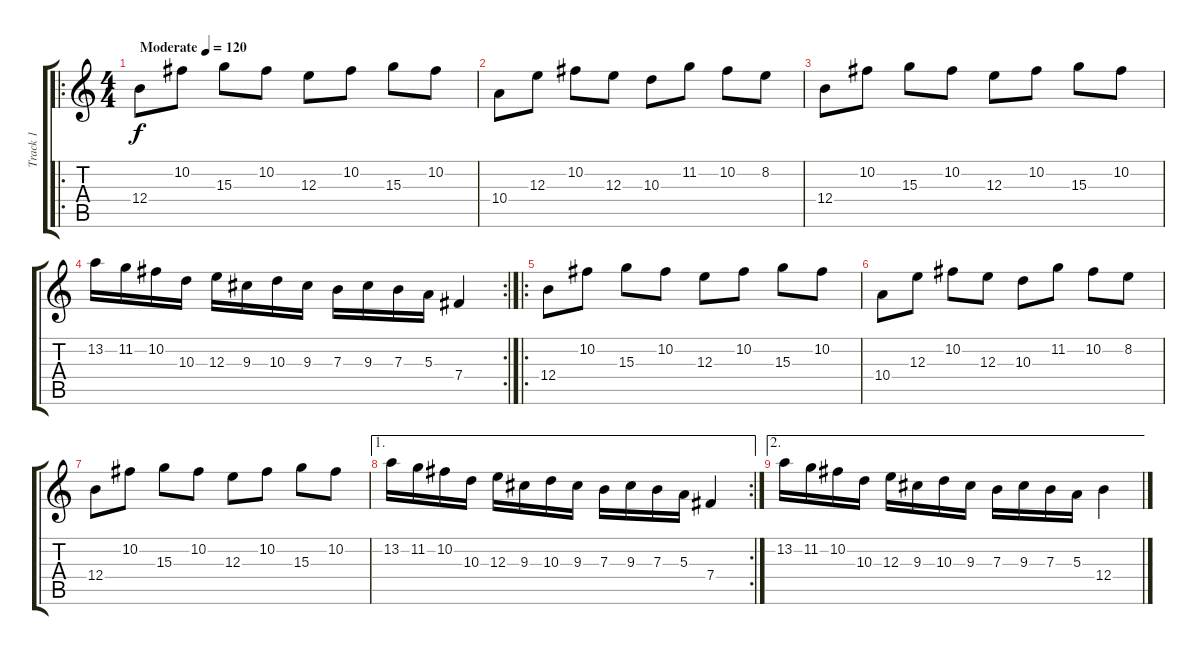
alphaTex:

\track ("Track 1" "Track 1") {instrument distortionguitar}
\staff {score tabs}
\tuning (Db4 Ab3 E3 B2 Gb2 B1) {hide}
\ro
\ts (4 4)
\tempo (120 "Moderate")
\clef g2
\ks c
12.4.8{dy f instrument distortionguitar} 10.2.8 15.3.8 10.2.8 12.3.8 10.2.8 15.3.8 10.2.8 |
10.4.8 12.3.8 10.2.8 12.3.8 10.3.8 11.2.8 10.2.8 8.2.8 |
12.4.8 10.2.8 15.3.8 10.2.8 12.3.8 10.2.8 15.3.8 10.2.8 |
\rc 2
13.2.16 11.2.16 10.2.16 10.3.16 12.3.16 9.3.16 10.3.16 9.3.16 7.3.16 9.3.16 7.3.16 5.3.16 7.4.4 |
\ro
12.4.8 10.2.8 15.3.8 10.2.8 12.3.8 10.2.8 15.3.8 10.2.8 |
10.4.8 12.3.8 10.2.8 12.3.8 10.3.8 11.2.8 10.2.8 8.2.8 |
12.4.8 10.2.8 15.3.8 10.2.8 12.3.8 10.2.8 15.3.8 10.2.8 |
\ae 1
\rc 2
13.2.16 11.2.16 10.2.16 10.3.16 12.3.16 9.3.16 10.3.16 9.3.16 7.3.16 9.3.16 7.3.16 5.3.16 7.4.4 |
\ae 2
13.2.16 11.2.16 10.2.16 10.3.16 12.3.16 9.3.16 10.3.16 9.3.16 7.3.16 9.3.16 7.3.16 5.3.16 12.4.4
